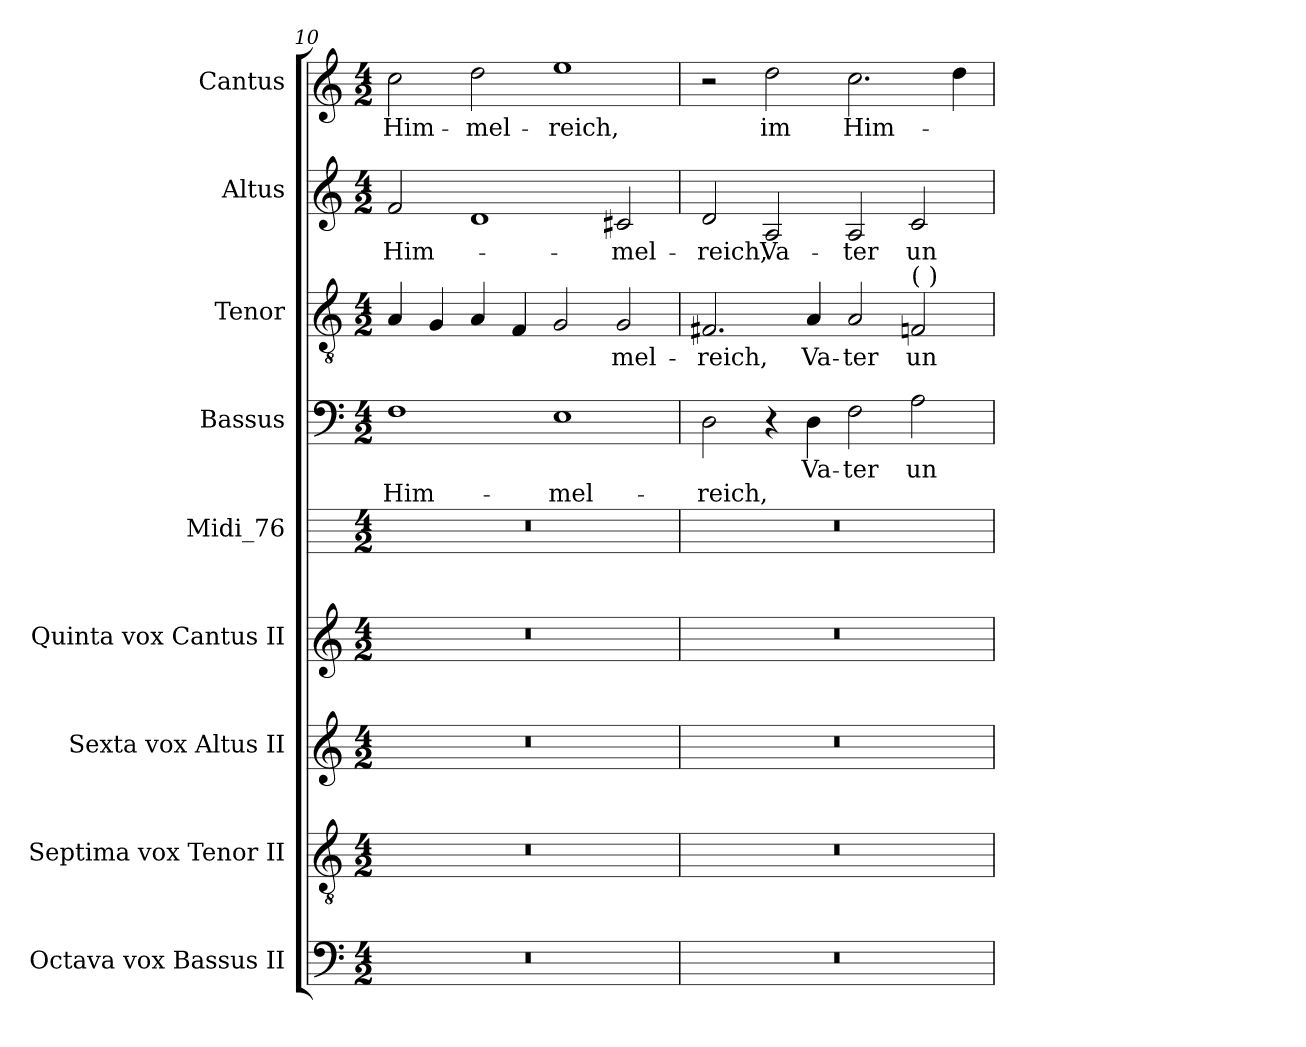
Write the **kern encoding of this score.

**kern	**kern	**kern	**kern	**kern	**kern	**text	**text	**kern	**text	**kern	**text	**kern	**text
*part9	*part8	*part7	*part6	*part5	*part4	*part4	*part4	*part3	*part3	*part2	*part2	*part1	*part1
*staff9	*staff8	*staff7	*staff6	*staff5	*staff4	*staff4	*staff4	*staff3	*staff3	*staff2	*staff2	*staff1	*staff1
*I"Octava vox Bassus II	*I"Septima vox Tenor II	*I"Sexta vox Altus II	*I"Quinta vox Cantus II	*I"Midi_76	*I"Bassus	*	*	*I"Tenor	*	*I"Altus	*	*I"Cantus	*
*I'Octava vox Bassus II	*I'Septima vox Tenor II	*I'Sexta vox Altus II	*I'Quinta vox Cantus II	*	*I'Bassus	*	*	*I'Tenor	*	*I'Altus	*	*I'Cantus	*
!!LO:LB:g=z
*clefF4	*clefGv2	*clefG2	*clefG2	*	*clefF4	*	*	*clefGv2	*	*clefG2	*	*clefG2	*
*k[]	*k[]	*k[]	*k[]	*	*k[]	*	*	*k[]	*	*k[]	*	*k[]	*
*C:	*C:	*C:	*C:	*	*C:	*	*	*C:	*	*C:	*	*C:	*
*M4/2	*M4/2	*M4/2	*M4/2	*M4/2	*M4/2	*	*	*M4/2	*	*M4/2	*	*M4/2	*
=10	=10	=10	=10	=10	=10	=10	=10	=10	=10	=10	=10	=10	=10
!	!	!	!	!	!	!	!LO:LY:b	!	!	!	!LO:LY:b	!	!LO:LY:b
0r	0r	0r	0r	0r	1F	.	Him-	4A	.	2f	Him-	2cc	Him-
.	.	.	.	.	.	.	.	4G	.	.	.	.	.
!	!	!	!	!	!	!	!	!	!	!	!	!	!LO:LY:b
.	.	.	.	.	.	.	.	4A	.	1d	.	2dd	-mel-
.	.	.	.	.	.	.	.	4F	.	.	.	.	.
!	!	!	!	!	!	!	!LO:LY:b	!	!	!	!	!	!LO:LY:b
.	.	.	.	.	1E	.	-mel-	2G	.	.	.	1ee	-reich,
!	!	!	!	!	!	!	!	!	!LO:LY:b	!	!LO:LY:b	!	!
.	.	.	.	.	.	.	.	2G	mel-	2c#X	-mel-	.	.
=11	=11	=11	=11	=11	=11	=11	=11	=11	=11	=11	=11	=11	=11
!	!	!	!	!	!	!	!LO:LY:b	!	!LO:LY:b	!	!LO:LY:b	!	!
0r	0r	0r	0r	0r	2D	.	-reich,	2.F#X	-reich,	2d	-reich,	2r	.
!	!	!	!	!	!	!	!	!	!	!	!LO:LY:b	!	!LO:LY:b
.	.	.	.	.	4r	.	.	.	.	2A	Va-	2dd	im
!	!	!	!	!	!	!LO:LY:b	!	!	!LO:LY:b	!	!	!	!
.	.	.	.	.	4D	Va-	.	4A	Va-	.	.	.	.
!	!	!	!	!	!	!LO:LY:b	!	!	!LO:LY:b	!	!LO:LY:b	!	!LO:LY:b
.	.	.	.	.	2F	-ter	.	2A	-ter	2A	-ter	2.cc	Him-
!	!	!	!	!	!	!	!	!LO:TX:a:t=(  )	!	!	!	!	!
!	!	!	!	!	!	!LO:LY:b	!	!	!LO:LY:b	!	!LO:LY:b	!	!
.	.	.	.	.	2A	un-	.	2F	un-	2c	un-	.	.
.	.	.	.	.	.	.	.	.	.	.	.	4dd	.
=	=	=	=	=	=	=	=	=	=	=	=	=	=
*-	*-	*-	*-	*-	*-	*-	*-	*-	*-	*-	*-	*-	*-
